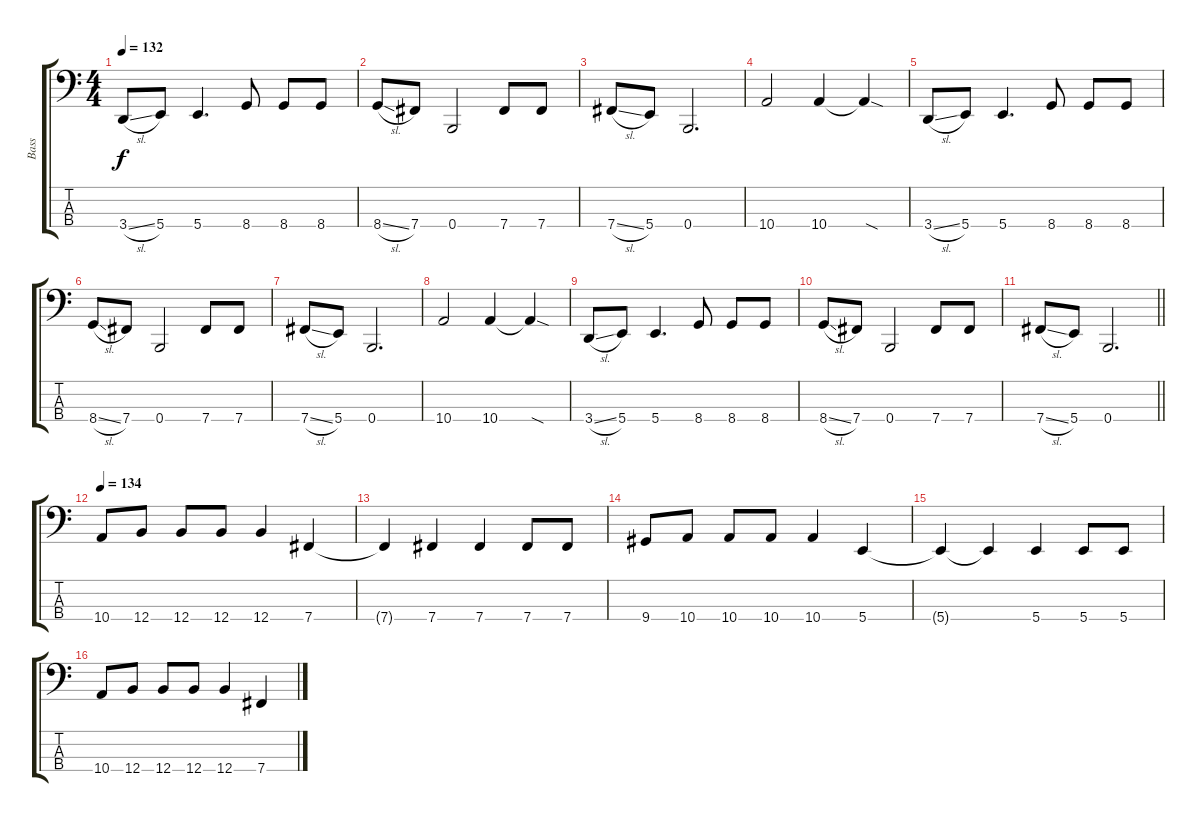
\track ("Bass" "Bass") {instrument electricbassfinger}
\staff {score tabs}
\tuning (D2 A1 E1 B0) {hide}
\ts (4 4)
\tempo 132
\clef f4
\ks c
3.4{sl}.8{dy f} 5.4.8 5.4.4{d} 8.4.8 8.4.8 8.4.8 |
8.4{sl}.8 7.4.8 0.4.2 7.4.8 7.4.8 |
7.4{sl}.8 5.4.8 0.4.2{d} |
10.4.2 10.4.4 10.4{sod t}.4 |
3.4{sl}.8 5.4.8 5.4.4{d} 8.4.8 8.4.8 8.4.8 |
8.4{sl}.8 7.4.8 0.4.2 7.4.8 7.4.8 |
7.4{sl}.8 5.4.8 0.4.2{d} |
10.4.2 10.4.4 10.4{sod t}.4 |
3.4{sl}.8 5.4.8 5.4.4{d} 8.4.8 8.4.8 8.4.8 |
8.4{sl}.8 7.4.8 0.4.2 7.4.8 7.4.8 |
\barLineRight lightlight
7.4{sl}.8 5.4.8 0.4.2{d} |
\tempo 134
10.4.8 12.4.8 12.4.8 12.4.8 12.4.4 7.4.4 |
7.4{t}.4 7.4.4 7.4.4 7.4.8 7.4.8 |
9.4.8 10.4.8 10.4.8 10.4.8 10.4.4 5.4.4 |
5.4{t}.4 5.4{t}.4 5.4.4 5.4.8 5.4.8 |
10.4.8 12.4.8 12.4.8 12.4.8 12.4.4 7.4.4
